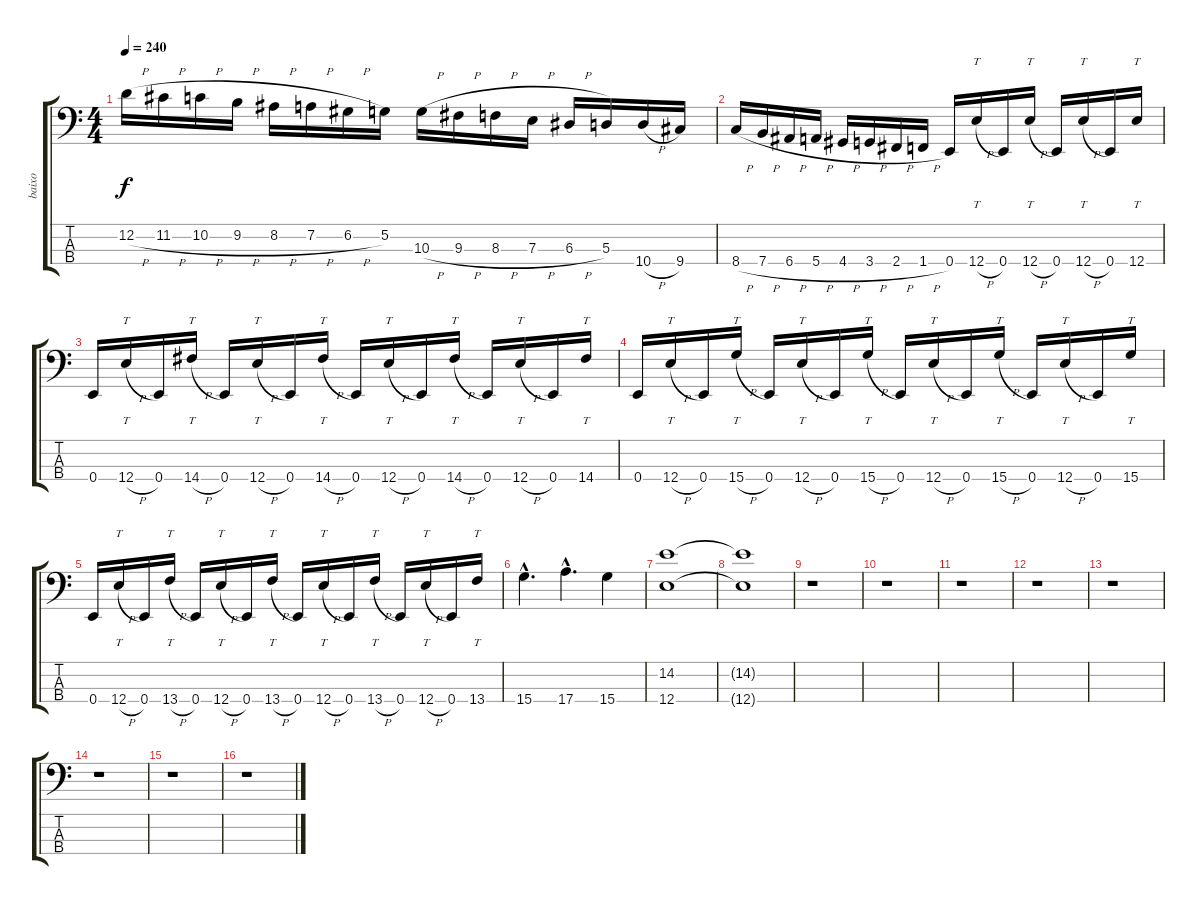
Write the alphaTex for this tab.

\track ("baixo" "baixo") {instrument electricbassfinger}
\staff {score tabs}
\tuning (G2 D2 A1 E1) {hide}
\ts (4 4)
\tempo 240
\clef f4
\ks c
12.2{h}.16{dy f} 11.2{h}.16 10.2{h}.16 9.2{h}.16 8.2{h}.16 7.2{h}.16 6.2{h}.16 5.2.16 10.3{h}.16 9.3{h}.16 8.3{h}.16 7.3{h}.16 6.3{h}.16 5.3.16 10.4{h}.16 9.4.16 |
8.4{h}.16 7.4{h}.16 6.4{h}.16 5.4{h}.16 4.4{h}.16 3.4{h}.16 2.4{h}.16 1.4{h}.16 0.4.16 12.4{h}.16{tt} 0.4.16 12.4{h}.16{tt} 0.4.16 12.4{h}.16{tt} 0.4.16 12.4.16{tt} |
0.4.16 12.4{h}.16{tt} 0.4.16 14.4{h}.16{tt} 0.4.16 12.4{h}.16{tt} 0.4.16 14.4{h}.16{tt} 0.4.16 12.4{h}.16{tt} 0.4.16 14.4{h}.16{tt} 0.4.16 12.4{h}.16{tt} 0.4.16 14.4.16{tt} |
0.4.16 12.4{h}.16{tt} 0.4.16 15.4{h}.16{tt} 0.4.16 12.4{h}.16{tt} 0.4.16 15.4{h}.16{tt} 0.4.16 12.4{h}.16{tt} 0.4.16 15.4{h}.16{tt} 0.4.16 12.4{h}.16{tt} 0.4.16 15.4.16{tt} |
0.4.16 12.4{h}.16{tt} 0.4.16 13.4{h}.16{tt} 0.4.16 12.4{h}.16{tt} 0.4.16 13.4{h}.16{tt} 0.4.16 12.4{h}.16{tt} 0.4.16 13.4{h}.16{tt} 0.4.16 12.4{h}.16{tt} 0.4.16 13.4.16{tt} |
15.4{hac}.4{d} 17.4{hac}.4{d} 15.4.4 |
(14.2 12.4).1 |
(14.2{t} 12.4{t}).1 |
r.1 |
r.1 |
r.1 |
r.1 |
r.1 |
r.1 |
r.1 |
r.1
